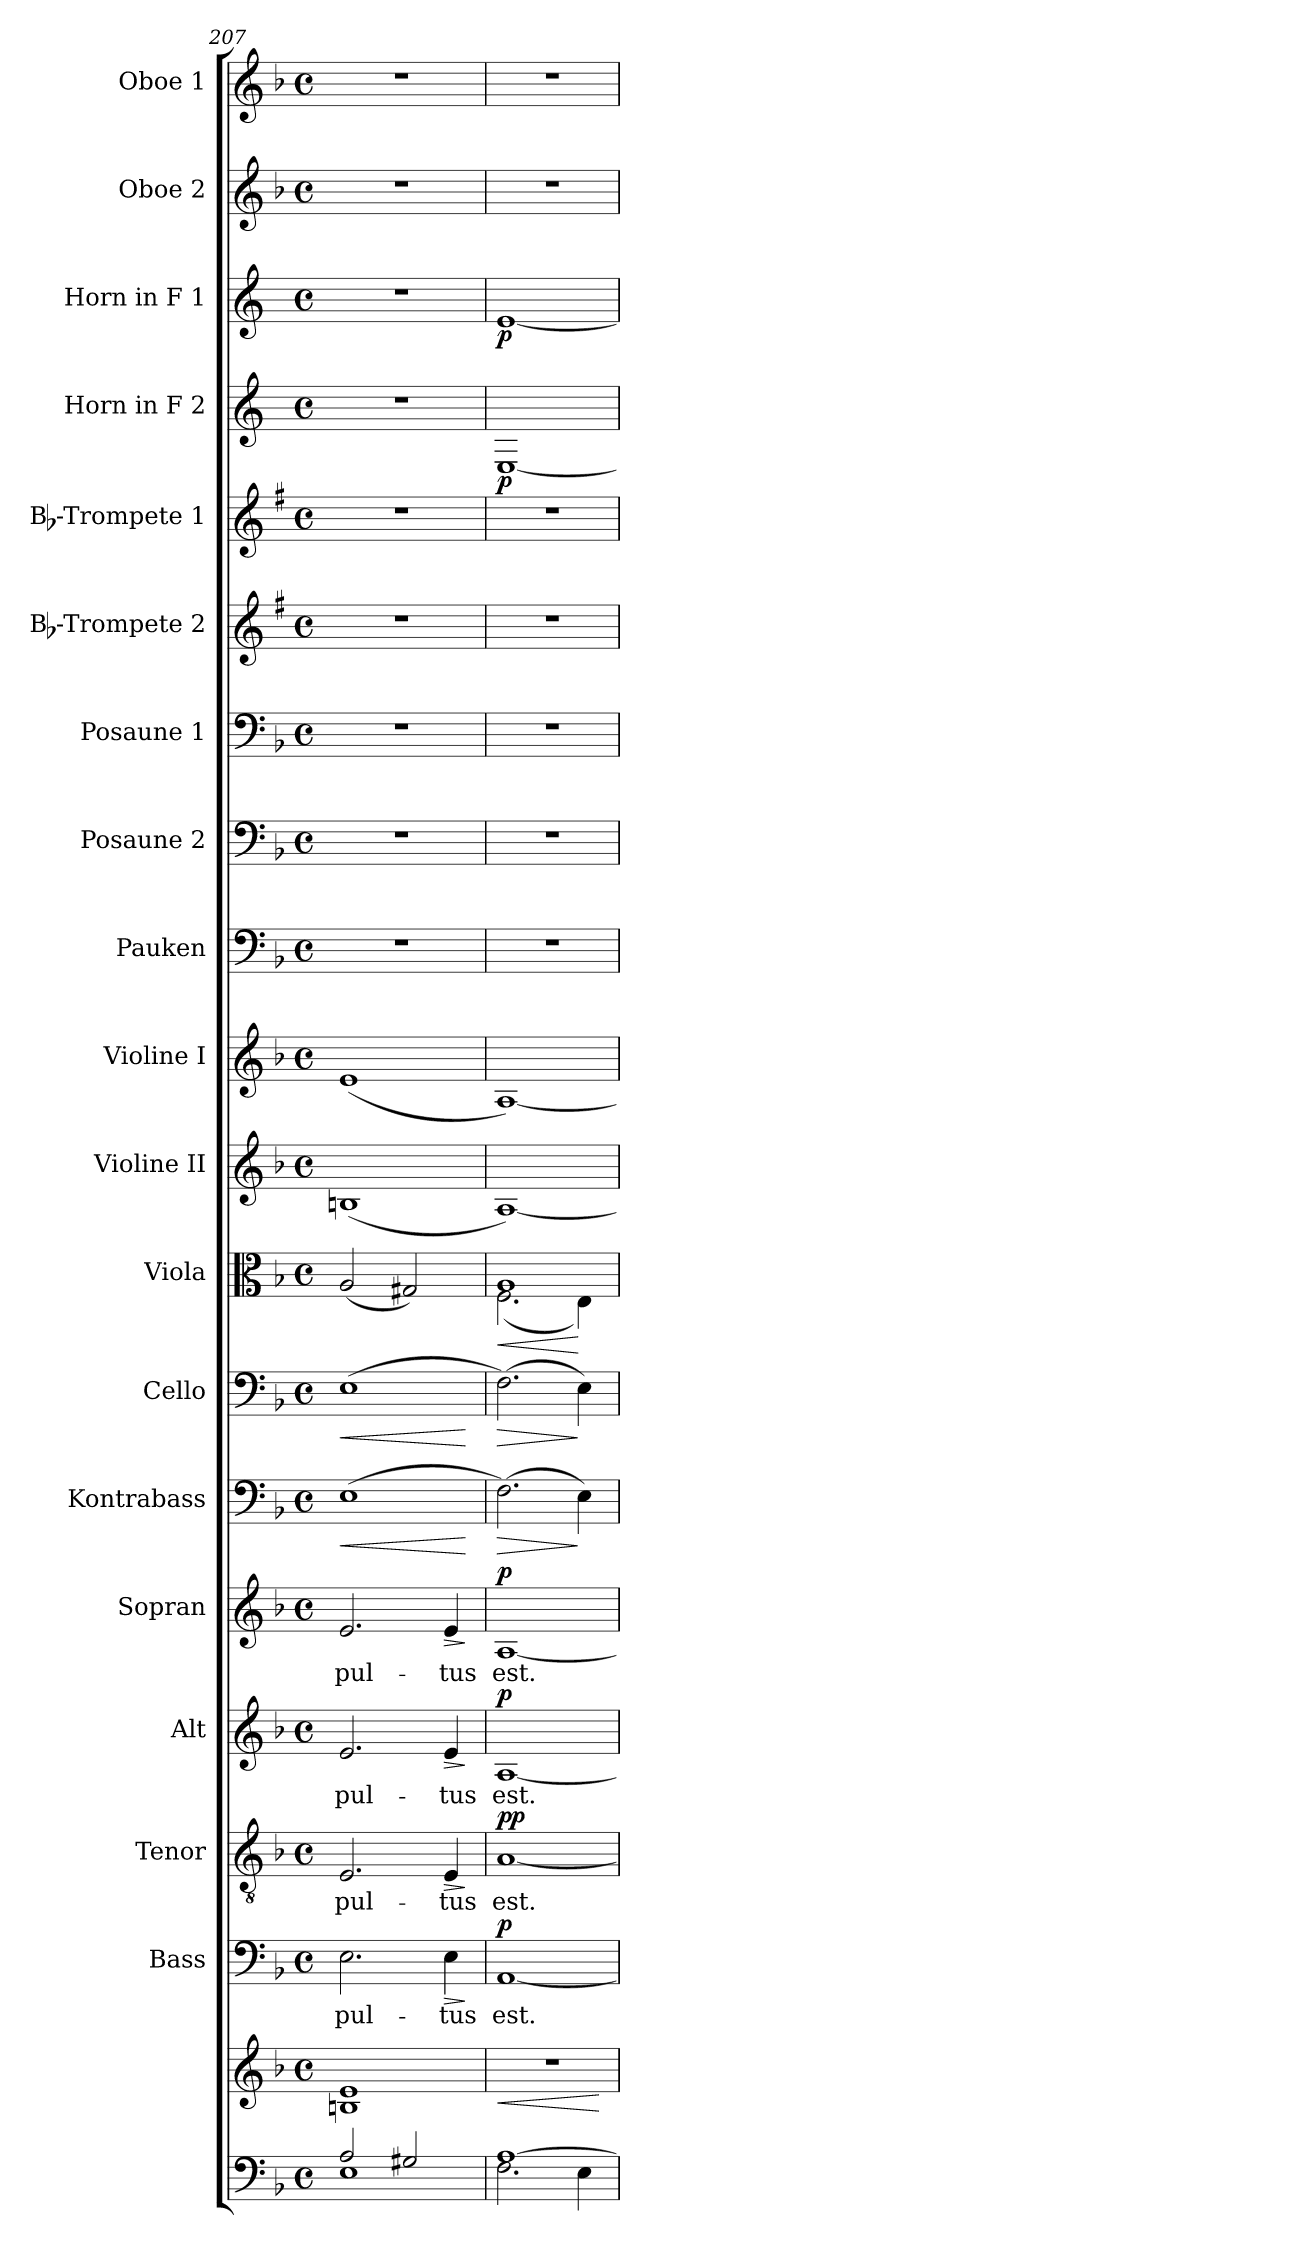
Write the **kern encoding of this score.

**kern	**kern	**dynam	**kern	**text	**dynam	**kern	**text	**dynam	**kern	**text	**dynam	**kern	**text	**dynam	**kern	**dynam	**kern	**dynam	**kern	**dynam	**kern	**kern	**kern	**kern	**kern	**kern	**kern	**kern	**dynam	**kern	**dynam	**kern	**kern
*part19	*part19	*part19	*part18	*part18	*part18	*part17	*part17	*part17	*part16	*part16	*part16	*part15	*part15	*part15	*part14	*part14	*part13	*part13	*part12	*part12	*part11	*part10	*part9	*part8	*part7	*part6	*part5	*part4	*part4	*part3	*part3	*part2	*part1
*staff20	*staff19	*staff19/20	*staff18	*staff18	*staff18	*staff17	*staff17	*staff17	*staff16	*staff16	*staff16	*staff15	*staff15	*staff15	*staff14	*staff14	*staff13	*staff13	*staff12	*staff12	*staff11	*staff10	*staff9	*staff8	*staff7	*staff6	*staff5	*staff4	*staff4	*staff3	*staff3	*staff2	*staff1
*	*	*	*I"Bass	*	*	*I"Tenor	*	*	*I"Alt	*	*	*I"Sopran	*	*	*I"Kontrabass	*	*I"Cello	*	*I"Viola	*	*I"Violine II	*I"Violine I	*I"Pauken	*I"Posaune 2	*I"Posaune 1	*I"Bb-Trompete 2	*I"Bb-Trompete 1	*I"Horn in F 2	*	*I"Horn in F 1	*	*I"Oboe 2	*I"Oboe 1
*	*	*	*I'B.	*	*	*I'T.	*	*	*I'A.	*	*	*I'S.	*	*	*I'Kb.	*	*	*	*I'Vla.	*	*I'Vl. II	*I'Vl. I	*I'Pk.	*I'Pos. 2	*I'Pos. 1	*I'Bb Trp. 2	*I'Bb Trp. 1	*	*	*	*	*I'Ob. 2	*I'Ob. 1
*clefF4	*clefG2	*	*clefF4	*	*	*clefGv2	*	*	*clefG2	*	*	*clefG2	*	*	*clefF4	*	*clefF4	*	*clefC3	*	*clefG2	*clefG2	*clefF4	*clefF4	*clefF4	*clefG2	*clefG2	*clefG2	*	*clefG2	*	*clefG2	*clefG2
*	*	*	*	*	*	*	*	*	*	*	*	*	*	*	*ITrd7c12	*	*	*	*	*	*	*	*	*	*	*ITrd1c2	*ITrd1c2	*ITrd4c7	*	*ITrd4c7	*	*	*
*k[b-]	*k[b-]	*	*k[b-]	*	*	*k[b-]	*	*	*k[b-]	*	*	*k[b-]	*	*	*k[b-]	*	*k[b-]	*	*k[b-]	*	*k[b-]	*k[b-]	*k[b-]	*k[b-]	*k[b-]	*k[b-]	*k[b-]	*k[b-]	*	*k[b-]	*	*k[b-]	*k[b-]
*F:	*F:	*	*F:	*	*	*F:	*	*	*F:	*	*	*F:	*	*	*F:	*	*F:	*	*F:	*	*F:	*F:	*F:	*F:	*F:	*F:	*F:	*F:	*	*F:	*	*F:	*F:
*M4/4	*M4/4	*	*M4/4	*	*	*M4/4	*	*	*M4/4	*	*	*M4/4	*	*	*M4/4	*	*M4/4	*	*M4/4	*	*M4/4	*M4/4	*M4/4	*M4/4	*M4/4	*M4/4	*M4/4	*M4/4	*	*M4/4	*	*M4/4	*M4/4
*met(c)	*met(c)	*	*met(c)	*	*	*met(c)	*	*	*met(c)	*	*	*met(c)	*	*	*met(c)	*	*met(c)	*	*met(c)	*	*met(c)	*met(c)	*met(c)	*met(c)	*met(c)	*met(c)	*met(c)	*met(c)	*	*met(c)	*	*met(c)	*met(c)
=207	=207	=207	=207	=207	=207	=207	=207	=207	=207	=207	=207	=207	=207	=207	=207	=207	=207	=207	=207	=207	=207	=207	=207	=207	=207	=207	=207	=207	=207	=207	=207	=207	=207
*^	*	*	*	*	*	*	*	*	*	*	*	*	*	*	*	*	*	*	*	*	*	*	*	*	*	*	*	*	*	*	*	*	*
!	!	!	!	!	!LO:LY:b	!	!	!LO:LY:b	!	!	!LO:LY:b	!	!	!LO:LY:b	!	!	!LO:HP:b	!	!LO:HP:b	!	!	!	!	!	!	!	!	!	!	!	!	!	!	!
2A/	1E	1Bn 1e	.	2.E\	-pul-	.	2.E/	-pul-	.	2.e/	-pul-	.	2.e/	-pul-	.	(>1EE	<	(>1E	<	(<2A/	.	(<1Bn	(<1e	1r	1r	1r	1r	1r	1r	.	1r	.	1r	1r
2G#X/	.	.	.	.	.	.	.	.	.	.	.	.	.	.	.	.	.	.	.	2G#X/)	.	.	.	.	.	.	.	.	.	.	.	.	.	.
!	!	!	!	!	!LO:LY:b	!LO:HP:b	!	!LO:LY:b	!LO:HP:b	!	!LO:LY:b	!LO:HP:b	!	!LO:LY:b	!LO:HP:b	!	!	!	!	!	!	!	!	!	!	!	!	!	!	!	!	!	!	!
.	.	.	.	4E\	-tus	>	4E/	-tus	>	4e/	-tus	>	4e/	-tus	>	.	.	.	.	.	.	.	.	.	.	.	.	.	.	.	.	.	.	.
*v	*v	*	*	*	*	*	*	*	*	*	*	*	*	*	*	*	*	*	*	*	*	*	*	*	*	*	*	*	*	*	*	*	*	*
.	.	.	.	.	]	.	.	]	.	.	]	.	.	]	.	[	.	[	.	.	.	.	.	.	.	.	.	.	.	.	.	.	.
=208	=208	=208	=208	=208	=208	=208	=208	=208	=208	=208	=208	=208	=208	=208	=208	=208	=208	=208	=208	=208	=208	=208	=208	=208	=208	=208	=208	=208	=208	=208	=208	=208	=208
*^	*	*	*	*	*	*	*	*	*	*	*	*	*	*	*	*	*	*	*	*	*	*	*	*	*	*	*	*	*	*	*	*	*
!	!	!	!LO:HP:b	!	!LO:LY:b	!LO:DY:a	!	!LO:LY:b	!LO:DY:a	!	!LO:LY:b	!LO:DY:a	!	!LO:LY:b	!LO:DY:a	!	!LO:HP:b	!	!LO:HP:b	!	!LO:HP:b	!	!	!	!	!	!	!	!	!LO:DY:b	!	!LO:DY:b	!	!
*	*	*	*	*	*	*	*	*	*	*	*	*	*	*	*	*	*	*	*	*^	*	*	*	*	*	*	*	*	*	*	*	*	*	*
[>1A	2.F\	1r	<	[1AA	est.	p	[1A	est.	pp	[1A	est.	p	[1A	est.	p	(>2.FF\)	>	(>2.F\)	>	1A	(<2.F\	<	[1A)	[1A)	1r	1r	1r	1r	1r	[1AA	p	[1A	p	1r	1r
.	4E\	.	.	.	.	.	.	.	.	.	.	.	.	.	.	4EE\)	]	4E\)	]	.	4E\)	[	.	.	.	.	.	.	.	.	.	.	.	.	.
*v	*v	*	*	*	*	*	*	*	*	*	*	*	*	*	*	*	*	*	*	*v	*v	*	*	*	*	*	*	*	*	*	*	*	*	*	*
.	.	[	.	.	.	.	.	.	.	.	.	.	.	.	.	.	.	.	.	.	.	.	.	.	.	.	.	.	.	.	.	.	.
=	=	=	=	=	=	=	=	=	=	=	=	=	=	=	=	=	=	=	=	=	=	=	=	=	=	=	=	=	=	=	=	=	=
*-	*-	*-	*-	*-	*-	*-	*-	*-	*-	*-	*-	*-	*-	*-	*-	*-	*-	*-	*-	*-	*-	*-	*-	*-	*-	*-	*-	*-	*-	*-	*-	*-	*-
